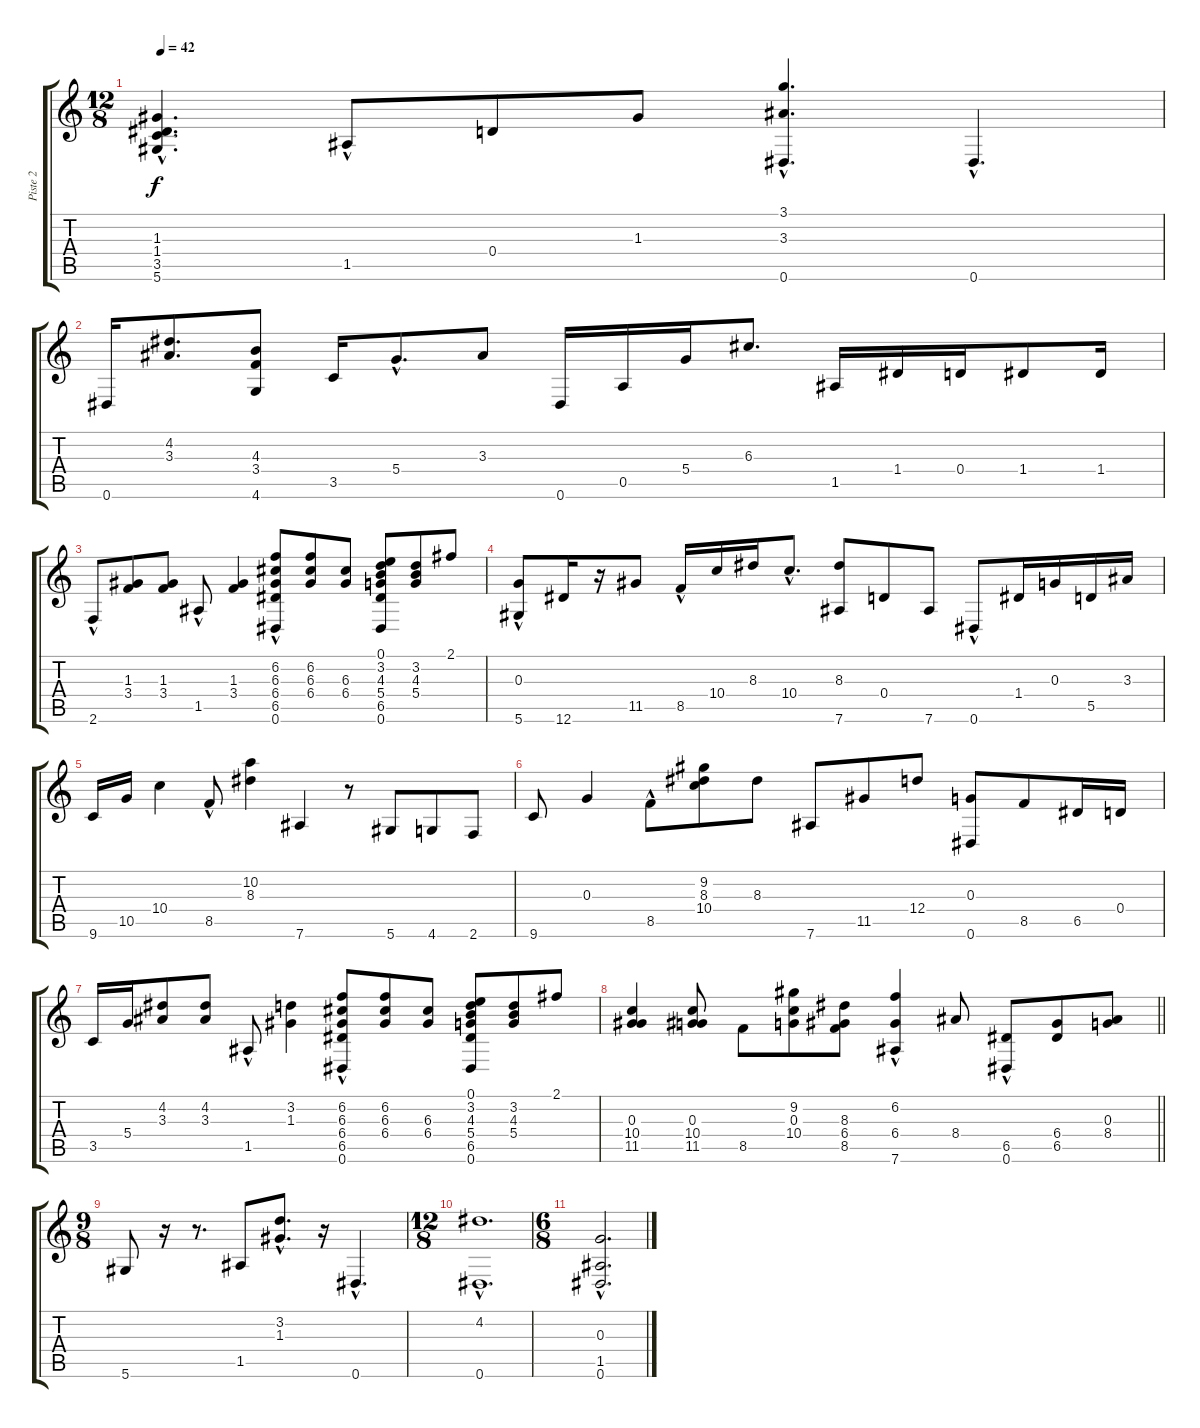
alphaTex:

\track ("Piste 2" "Piste 2") {instrument acousticguitarnylon}
\staff {score tabs}
\tuning (E4 B3 G3 D3 A2 Eb2) {hide}
\ts (12 8)
\tempo 42
\clef g2
\ks c
(1.3{hac} 1.4{hac} 3.5{hac} 5.6{hac}).4{d dy f} 1.5{hac}.8 0.4.8 1.3.8 (3.1 3.3{hac} 0.6{hac}).4{d} 0.6{hac}.4{d} |
0.6.16 (4.2 3.3).8{d} (4.3 3.4 4.6).8 3.5.16 5.4{hac}.8{d} 3.3.8 0.6.16 0.5.16 5.4.16 6.3.8{d} 1.5.16 1.4.16 0.4.16 1.4.8 1.4.16 |
2.6{hac}.8 (1.3 3.4).8 (1.3 3.4).8 1.5{hac}.8 (1.3 3.4).4 (6.2 6.3 6.4 6.5 0.6{hac}).8 (6.2 6.3 6.4).8 (6.3 6.4).8 (0.1 3.2 4.3 5.4 6.5 0.6).8 (3.2 4.3 5.4).8 2.1.8 |
(0.3{hac} 5.6).8 12.6.16 r.16 11.5.8 8.5{hac}.16 10.4.16 8.3.16 10.4{hac}.8{d} (8.3 7.6).8 0.4.8 7.6.8 0.6{hac}.8 1.4.16 0.3.16 5.5.16 3.3.16 |
9.6.16 10.5.16 10.4.4 8.5{hac}.8 (10.2 8.3).4 7.6.4 r.8 5.6.8 4.6.8 2.6.8 |
9.6.8 0.3.4 8.5{hac}.8 (9.2 8.3 10.4).8 8.3.8 7.6.8 11.5.8 12.4.8 (0.3 0.6).8 8.5.8 6.5.16 0.4.16 |
3.5.16 5.4.16 (4.2 3.3).8 (4.2 3.3).8 1.5{hac}.8 (3.2 1.3).4 (6.2 6.3 6.4 6.5 0.6{hac}).8 (6.2 6.3 6.4).8 (6.3 6.4).8 (0.1 3.2 4.3 5.4 6.5 0.6).8 (3.2 4.3 5.4).8 2.1.8 |
\barLineRight lightlight
(0.3 10.4 11.5).4 (0.3 10.4 11.5).8 8.5.8 (9.2 0.3 10.4).8 (8.3 6.4 8.5).8 (6.2{hac} 6.4{hac} 7.6{hac}).4 8.4.8 (6.5 0.6{hac}).8 (6.4 6.5).8 (0.3 8.4).8 |
\ts (9 8)
5.6.8 r.16 r.8{d} 1.5.8 (3.2{hac} 1.3{hac}).8{d} r.16 0.6{hac}.4{d} |
\ts (12 8)
(4.2{hac} 0.6{hac}).1{d} |
\ts (6 8)
(0.3{hac} 1.5{hac} 0.6{hac}).2{d}
